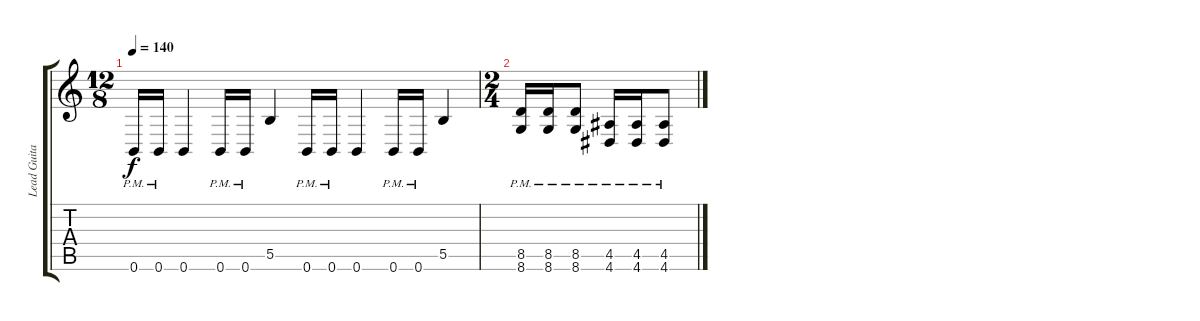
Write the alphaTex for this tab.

\track ("Lead Guitar" "Lead Guita") {instrument distortionguitar}
\staff {score tabs}
\tuning (Db4 Ab3 E3 B2 Gb2 B1) {hide}
\ts (12 8)
\tempo 140
\clef g2
\ks c
0.6{pm}.16{dy f} 0.6{pm}.16 0.6.4 0.6{pm}.16 0.6{pm}.16 5.5.4 0.6{pm}.16 0.6{pm}.16 0.6.4 0.6{pm}.16 0.6{pm}.16 5.5.4 |
\ts (2 4)
(8.5{pm} 8.6{pm}).16 (8.5{pm} 8.6{pm}).16 (8.5{pm} 8.6{pm}).8 (4.5{pm} 4.6{pm}).16 (4.5{pm} 4.6{pm}).16 (4.5{pm} 4.6{pm}).8
